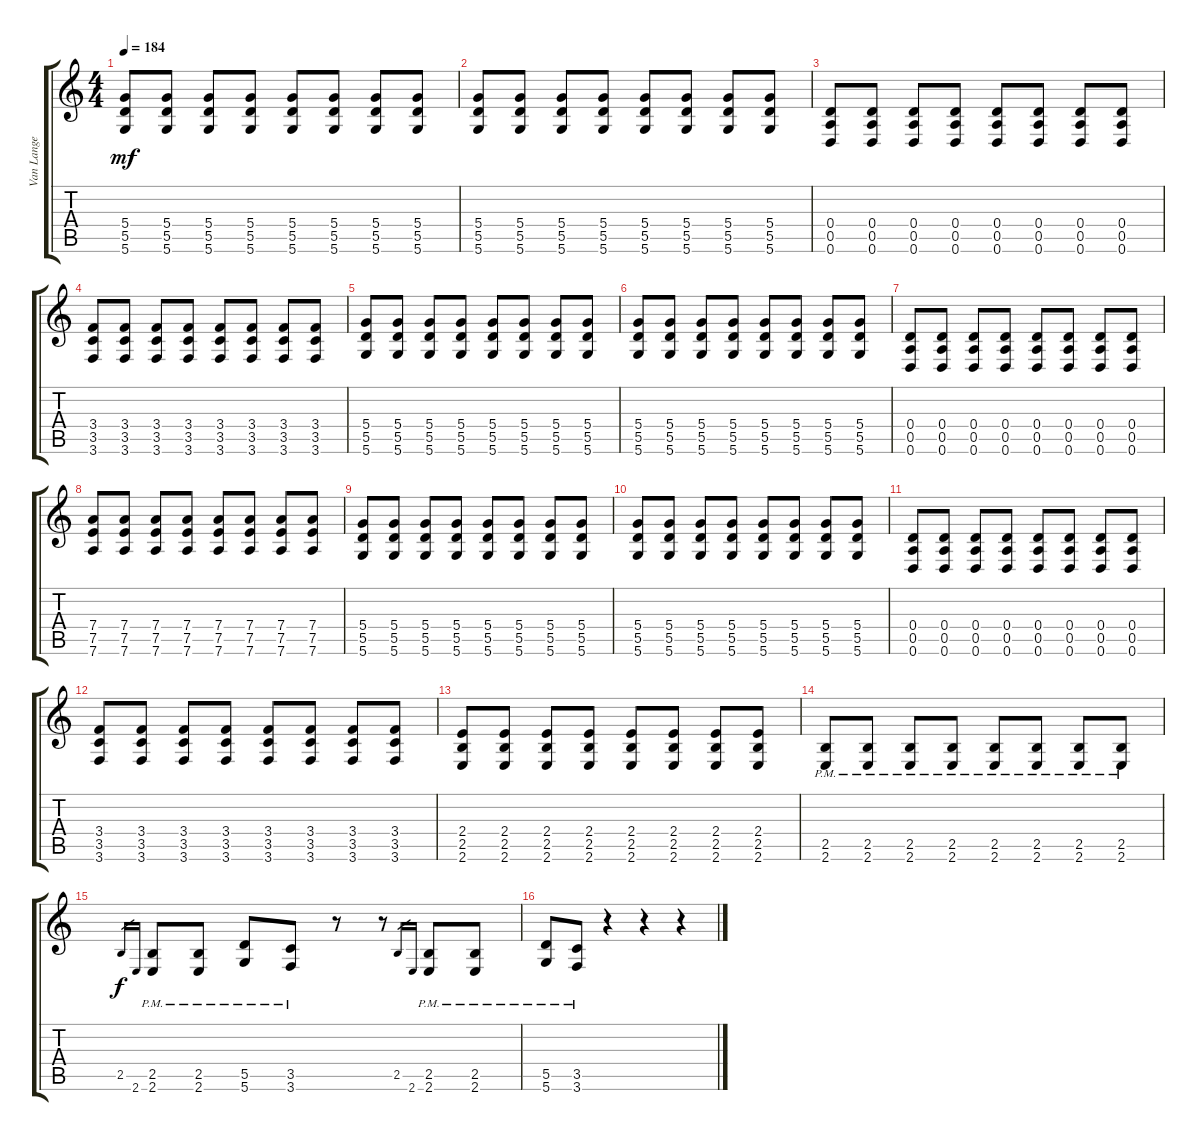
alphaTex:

\track ("Van Lange" "Van Lange") {instrument distortionguitar}
\staff {score tabs}
\tuning (E4 B3 G3 D3 A2 D2) {hide}
\ts (4 4)
\tempo 184
\clef g2
\ks c
(5.4 5.5 5.6).8{dy mf} (5.4 5.5 5.6).8 (5.4 5.5 5.6).8 (5.4 5.5 5.6).8 (5.4 5.5 5.6).8 (5.4 5.5 5.6).8 (5.4 5.5 5.6).8 (5.4 5.5 5.6).8 |
(5.4 5.5 5.6).8 (5.4 5.5 5.6).8 (5.4 5.5 5.6).8 (5.4 5.5 5.6).8 (5.4 5.5 5.6).8 (5.4 5.5 5.6).8 (5.4 5.5 5.6).8 (5.4 5.5 5.6).8 |
(0.4 0.5 0.6).8 (0.4 0.5 0.6).8 (0.4 0.5 0.6).8 (0.4 0.5 0.6).8 (0.4 0.5 0.6).8 (0.4 0.5 0.6).8 (0.4 0.5 0.6).8 (0.4 0.5 0.6).8 |
(3.4 3.5 3.6).8 (3.4 3.5 3.6).8 (3.4 3.5 3.6).8 (3.4 3.5 3.6).8 (3.4 3.5 3.6).8 (3.4 3.5 3.6).8 (3.4 3.5 3.6).8 (3.4 3.5 3.6).8 |
(5.4 5.5 5.6).8 (5.4 5.5 5.6).8 (5.4 5.5 5.6).8 (5.4 5.5 5.6).8 (5.4 5.5 5.6).8 (5.4 5.5 5.6).8 (5.4 5.5 5.6).8 (5.4 5.5 5.6).8 |
(5.4 5.5 5.6).8 (5.4 5.5 5.6).8 (5.4 5.5 5.6).8 (5.4 5.5 5.6).8 (5.4 5.5 5.6).8 (5.4 5.5 5.6).8 (5.4 5.5 5.6).8 (5.4 5.5 5.6).8 |
(0.4 0.5 0.6).8 (0.4 0.5 0.6).8 (0.4 0.5 0.6).8 (0.4 0.5 0.6).8 (0.4 0.5 0.6).8 (0.4 0.5 0.6).8 (0.4 0.5 0.6).8 (0.4 0.5 0.6).8 |
(7.4 7.5 7.6).8 (7.4 7.5 7.6).8 (7.4 7.5 7.6).8 (7.4 7.5 7.6).8 (7.4 7.5 7.6).8 (7.4 7.5 7.6).8 (7.4 7.5 7.6).8 (7.4 7.5 7.6).8 |
(5.4 5.5 5.6).8 (5.4 5.5 5.6).8 (5.4 5.5 5.6).8 (5.4 5.5 5.6).8 (5.4 5.5 5.6).8 (5.4 5.5 5.6).8 (5.4 5.5 5.6).8 (5.4 5.5 5.6).8 |
(5.4 5.5 5.6).8 (5.4 5.5 5.6).8 (5.4 5.5 5.6).8 (5.4 5.5 5.6).8 (5.4 5.5 5.6).8 (5.4 5.5 5.6).8 (5.4 5.5 5.6).8 (5.4 5.5 5.6).8 |
(0.4 0.5 0.6).8 (0.4 0.5 0.6).8 (0.4 0.5 0.6).8 (0.4 0.5 0.6).8 (0.4 0.5 0.6).8 (0.4 0.5 0.6).8 (0.4 0.5 0.6).8 (0.4 0.5 0.6).8 |
(3.4 3.5 3.6).8 (3.4 3.5 3.6).8 (3.4 3.5 3.6).8 (3.4 3.5 3.6).8 (3.4 3.5 3.6).8 (3.4 3.5 3.6).8 (3.4 3.5 3.6).8 (3.4 3.5 3.6).8 |
(2.4 2.5 2.6).8 (2.4 2.5 2.6).8 (2.4 2.5 2.6).8 (2.4 2.5 2.6).8 (2.4 2.5 2.6).8 (2.4 2.5 2.6).8 (2.4 2.5 2.6).8 (2.4 2.5 2.6).8 |
(2.5{pm} 2.6{pm}).8 (2.5{pm} 2.6{pm}).8 (2.5{pm} 2.6{pm}).8 (2.5{pm} 2.6{pm}).8 (2.5{pm} 2.6{pm}).8 (2.5{pm} 2.6{pm}).8 (2.5{pm} 2.6{pm}).8 (2.5{pm} 2.6{pm}).8 |
2.5.16{gr dy f} 2.6.16{gr} (2.5{pm} 2.6{pm}).8 (2.5{pm} 2.6{pm}).8 (5.5{pm} 5.6{pm}).8 (3.5{pm} 3.6{pm}).8 r.8 r.8 2.5.16{gr} 2.6.16{gr} (2.5{pm} 2.6{pm}).8 (2.5{pm} 2.6{pm}).8 |
(5.5{pm} 5.6{pm}).8 (3.5{pm} 3.6{pm}).8 r.4 r.4 r.4
